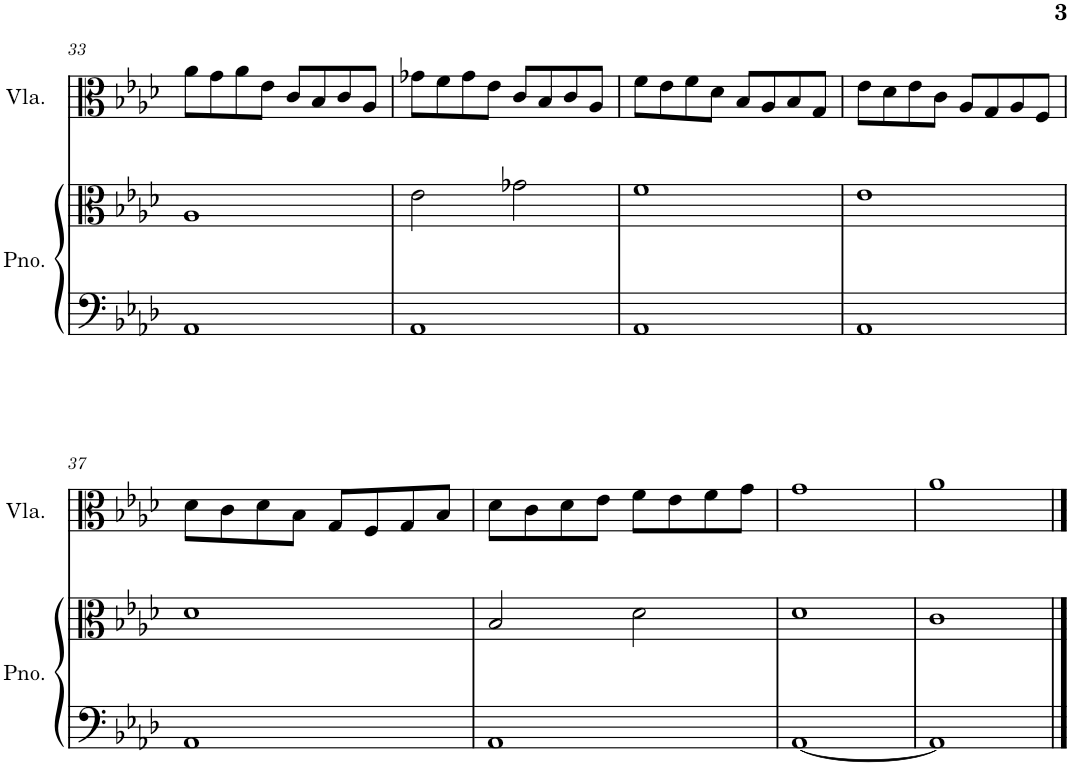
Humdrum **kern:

**kern	**kern	**kern
*part2	*part2	*part1
*staff3	*staff2	*staff1
*I"Piano	*	*I"Viola
*I'Pno.	*	*I'Vla.
!!LO:PB:g=z
*clefF4	*clefC3	*clefC3
*k[b-e-a-d-]	*k[b-e-a-d-]	*k[b-e-a-d-]
*M4/4	*M4/4	*M4/4
=33	=33	=33
1AA-	1A-	8a-\L
.	.	8g\
.	.	8a-\
.	.	8e-\J
.	.	8c/L
.	.	8B-/
.	.	8c/
.	.	8A-/J
=34	=34	=34
1AA-	2e-\	8g-X\L
.	.	8f\
.	.	8g-\
.	.	8e-\J
.	2g-X\	8c/L
.	.	8B-/
.	.	8c/
.	.	8A-/J
=35	=35	=35
1AA-	1f	8f\L
.	.	8e-\
.	.	8f\
.	.	8d-\J
.	.	8B-/L
.	.	8A-/
.	.	8B-/
.	.	8G/J
=36	=36	=36
1AA-	1e-	8e-\L
.	.	8d-\
.	.	8e-\
.	.	8c\J
.	.	8A-/L
.	.	8G/
.	.	8A-/
.	.	8F/J
!!LO:LB:g=z
=37	=37	=37
1AA-	1d-	8d-\L
.	.	8c\
.	.	8d-\
.	.	8B-\J
.	.	8G/L
.	.	8F/
.	.	8G/
.	.	8B-/J
=38	=38	=38
1AA-	2B-/	8d-\L
.	.	8c\
.	.	8d-\
.	.	8e-\J
.	2d-\	8f\L
.	.	8e-\
.	.	8f\
.	.	8g\J
=39	=39	=39
[1AA-	1d-	1g
=40	=40	=40
1AA-]	1c	1a-
==	==	==
*-	*-	*-
